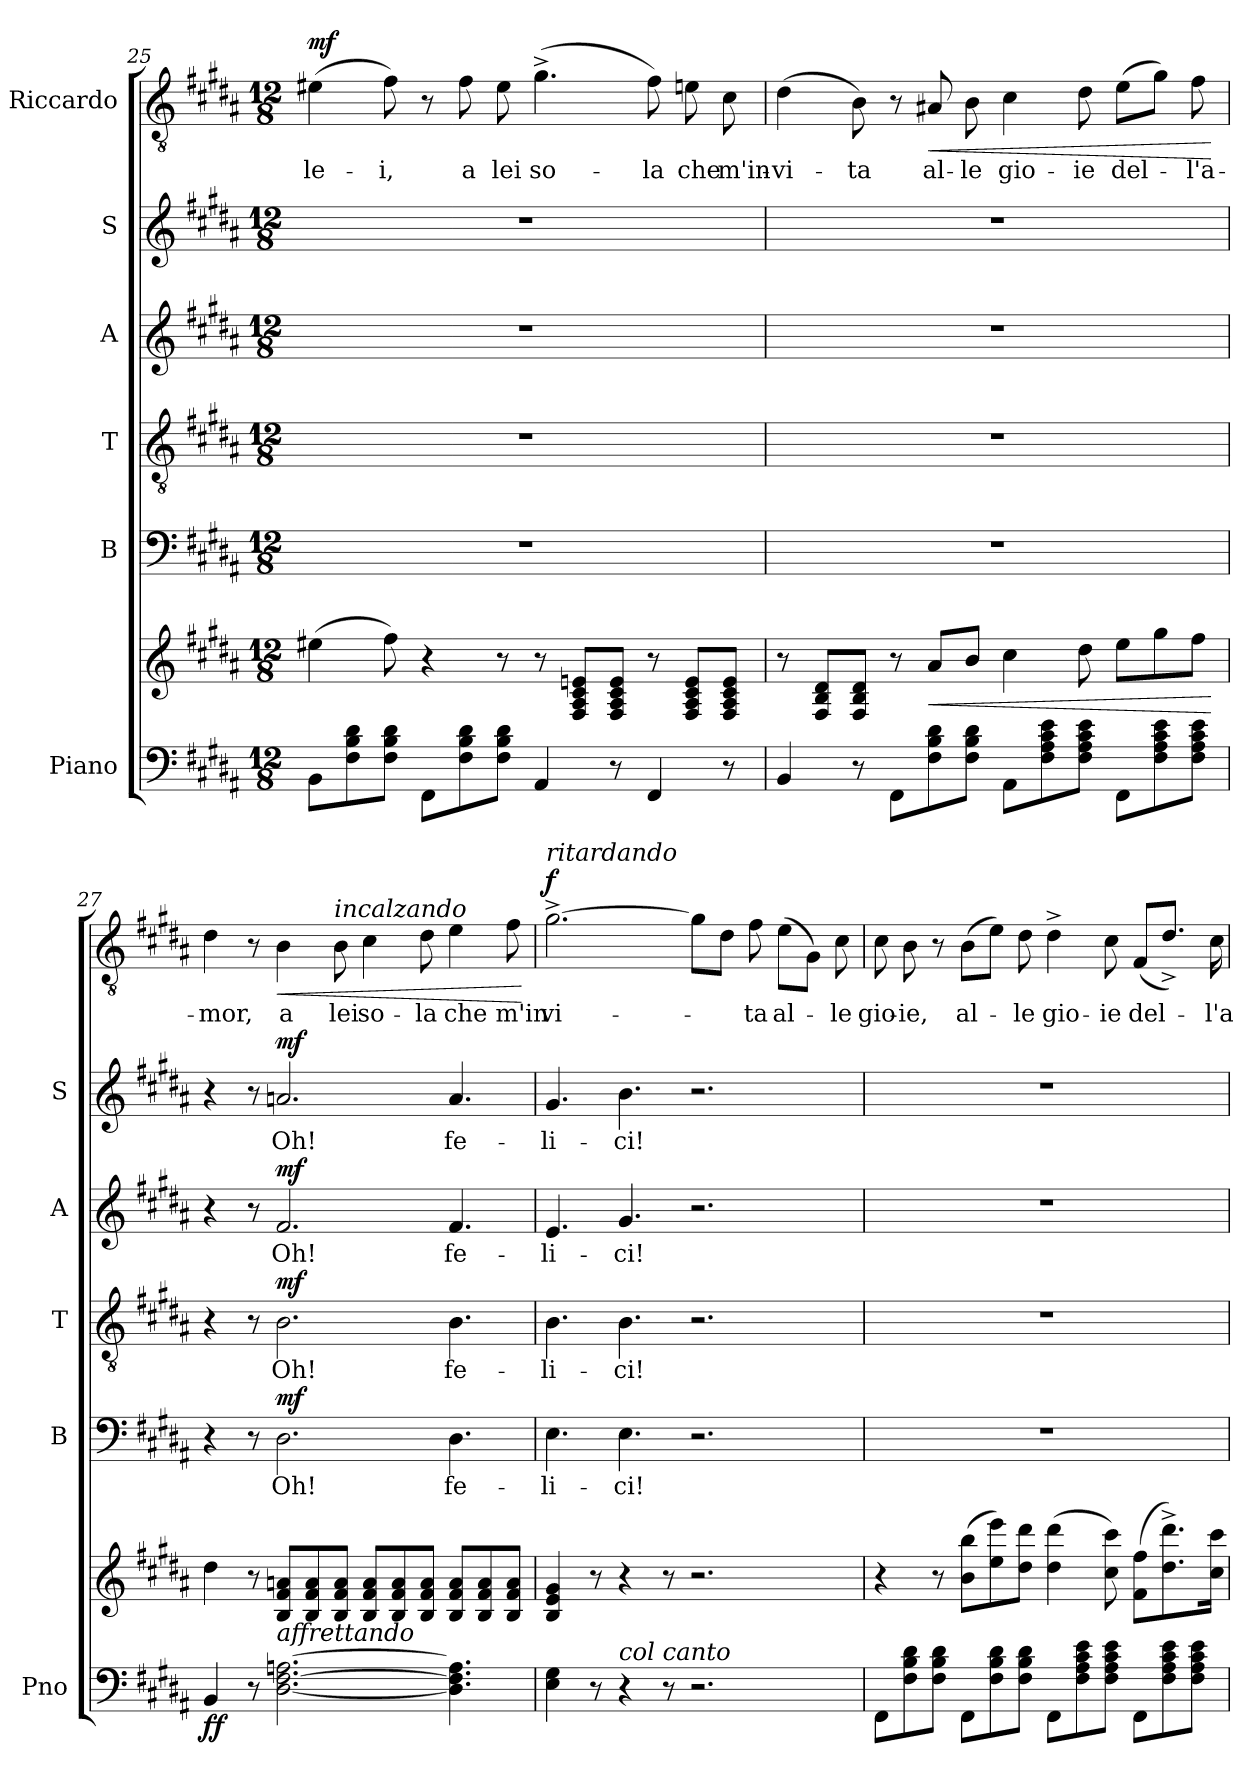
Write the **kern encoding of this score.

**kern	**kern	**dynam	**kern	**text	**dynam	**kern	**text	**dynam	**kern	**text	**dynam	**kern	**text	**dynam	**kern	**text	**dynam
*part6	*part6	*part6	*part5	*part5	*part5	*part4	*part4	*part4	*part3	*part3	*part3	*part2	*part2	*part2	*part1	*part1	*part1
*staff7	*staff6	*staff6/7	*staff5	*staff5	*staff5	*staff4	*staff4	*staff4	*staff3	*staff3	*staff3	*staff2	*staff2	*staff2	*staff1	*staff1	*staff1
*I"Piano	*	*	*I"B	*	*	*I"T	*	*	*I"A	*	*	*I"S	*	*	*I"Riccardo	*	*
*I'Pno	*	*	*I'B	*	*	*I'T	*	*	*I'A	*	*	*I'S	*	*	*	*	*
*clefF4	*clefG2	*	*clefF4	*	*	*clefGv2	*	*	*clefG2	*	*	*clefG2	*	*	*clefGv2	*	*
*k[f#c#g#d#a#]	*k[f#c#g#d#a#]	*	*k[f#c#g#d#a#]	*	*	*k[f#c#g#d#a#]	*	*	*k[f#c#g#d#a#]	*	*	*k[f#c#g#d#a#]	*	*	*k[f#c#g#d#a#]	*	*
*M12/8	*M12/8	*	*M12/8	*	*	*M12/8	*	*	*M12/8	*	*	*M12/8	*	*	*M12/8	*	*
=25	=25	=25	=25	=25	=25	=25	=25	=25	=25	=25	=25	=25	=25	=25	=25	=25	=25
!	!	!LO:DY:b=2	!	!	!	!	!	!	!	!	!	!	!	!	!	!	!
!	!	!LO:DY:n=1:b	!	!	!	!	!	!	!	!	!	!	!	!	!	!	!LO:DY:a
8BB\L	(4ee#X\	mf mf	1.r	.	.	1.r	.	.	1.r	.	.	1.r	.	.	(4e#X\	le-	mf
8F#\ 8B\ 8d#\	.	.	.	.	.	.	.	.	.	.	.	.	.	.	.	.	.
8F#\ 8B\ 8d#\J	8ff#\)	.	.	.	.	.	.	.	.	.	.	.	.	.	8f#\)	-i,	.
8FF#\L	4r	.	.	.	.	.	.	.	.	.	.	.	.	.	8r	.	.
8F#\ 8B\ 8d#\	.	.	.	.	.	.	.	.	.	.	.	.	.	.	8f#\	a	.
8F#\ 8B\ 8d#\J	8r	.	.	.	.	.	.	.	.	.	.	.	.	.	8e#\	lei	.
4AA#/	8r	.	.	.	.	.	.	.	.	.	.	.	.	.	(4.g#^\	so-	.
.	8F#/ 8A#/ 8c#/ 8en/L	.	.	.	.	.	.	.	.	.	.	.	.	.	.	.	.
8r	8F#/ 8A#/ 8c#/ 8e/J	.	.	.	.	.	.	.	.	.	.	.	.	.	.	.	.
4FF#/	8r	.	.	.	.	.	.	.	.	.	.	.	.	.	8f#\)	-la	.
.	8F#/ 8A#/ 8c#/ 8e/L	.	.	.	.	.	.	.	.	.	.	.	.	.	8en\	che	.
8r	8F#/ 8A#/ 8c#/ 8e/J	.	.	.	.	.	.	.	.	.	.	.	.	.	8c#\	m'in-	.
!!LO:LB:g=z
=26	=26	=26	=26	=26	=26	=26	=26	=26	=26	=26	=26	=26	=26	=26	=26	=26	=26
4BB/	8r	.	1.r	.	.	1.r	.	.	1.r	.	.	1.r	.	.	(4d#\	-vi-	.
.	8F#/ 8B/ 8d#/L	.	.	.	.	.	.	.	.	.	.	.	.	.	.	.	.
8r	8F#/ 8B/ 8d#/J	.	.	.	.	.	.	.	.	.	.	.	.	.	8B\)	-ta	.
8FF#\L	8r	.	.	.	.	.	.	.	.	.	.	.	.	.	8r	.	.
!	!	!LO:HP:b	!	!	!	!	!	!	!	!	!	!	!	!	!	!	!LO:HP:b
8F#\ 8B\ 8d#\	8a#/L	<	.	.	.	.	.	.	.	.	.	.	.	.	8A#X/	al-	<
8F#\ 8B\ 8d#\J	8b/J	.	.	.	.	.	.	.	.	.	.	.	.	.	8B\	-le	.
8AA#\L	4cc#\	.	.	.	.	.	.	.	.	.	.	.	.	.	4c#\	gio-	.
8F#\ 8A#\ 8c#\ 8e\	.	.	.	.	.	.	.	.	.	.	.	.	.	.	.	.	.
8F#\ 8A#\ 8c#\ 8e\J	8dd#\	.	.	.	.	.	.	.	.	.	.	.	.	.	8d#\	-ie	.
8FF#\L	8ee\L	.	.	.	.	.	.	.	.	.	.	.	.	.	(8e\L	del-	.
8F#\ 8A#\ 8c#\ 8e\	8gg#\	.	.	.	.	.	.	.	.	.	.	.	.	.	8g#\J)	.	.
8F#\ 8A#\ 8c#\ 8e\J	8ff#\J	.	.	.	.	.	.	.	.	.	.	.	.	.	8f#\	-l'a-	.
.	.	[	.	.	.	.	.	.	.	.	.	.	.	.	.	.	[
=27	=27	=27	=27	=27	=27	=27	=27	=27	=27	=27	=27	=27	=27	=27	=27	=27	=27
!	!	!LO:DY:b=2	!	!	!	!	!	!	!	!	!	!	!	!	!	!	!
!	!	!LO:DY:n=1:b	!	!	!	!	!	!	!	!	!	!	!	!	!	!	!
4BB/	4dd#\	f f	4r	.	.	4r	.	.	4r	.	.	4r	.	.	4d#\	-mor,	.
8r	8r	.	8r	.	.	8r	.	.	8r	.	.	8r	.	.	8r	.	.
!LO:TX:a:i:t=affrettando	!	!	!	!	!	!	!	!	!	!	!	!	!	!	!	!	!
!	!	!	!	!	!LO:DY:a	!	!	!LO:DY:a	!	!	!LO:DY:a	!	!	!LO:DY:a	!	!	!LO:HP:b
[2.D#\ [2.F#\ [2.An\	8B/ 8f#/ 8an/L	.	2.D#\	Oh!	mf	2.B\	Oh!	mf	2.f#/	Oh!	mf	2.an/	Oh!	mf	4B\	a	<
.	8B/ 8f#/ 8a/	.	.	.	.	.	.	.	.	.	.	.	.	.	.	.	.
!	!	!	!	!	!	!	!	!	!	!	!	!	!	!	!LO:TX:a:i:t=incalzando	!	!
.	8B/ 8f#/ 8a/J	.	.	.	.	.	.	.	.	.	.	.	.	.	8B\	lei	.
.	8B/ 8f#/ 8a/L	.	.	.	.	.	.	.	.	.	.	.	.	.	4c#\	so-	.
.	8B/ 8f#/ 8a/	.	.	.	.	.	.	.	.	.	.	.	.	.	.	.	.
.	8B/ 8f#/ 8a/J	.	.	.	.	.	.	.	.	.	.	.	.	.	8d#\	-la	.
4.D#\] 4.F#\] 4.A\]	8B/ 8f#/ 8a/L	.	4.D#\	fe-	.	4.B\	fe-	.	4.f#/	fe-	.	4.a/	fe-	.	4e\	che	.
.	8B/ 8f#/ 8a/	.	.	.	.	.	.	.	.	.	.	.	.	.	.	.	.
.	8B/ 8f#/ 8a/J	.	.	.	.	.	.	.	.	.	.	.	.	.	8f#\	m'in	.
.	.	.	.	.	.	.	.	.	.	.	.	.	.	.	.	.	[
=28	=28	=28	=28	=28	=28	=28	=28	=28	=28	=28	=28	=28	=28	=28	=28	=28	=28
!	!	!	!	!	!	!	!	!	!	!	!	!	!	!	!LO:TX:a:i:t=ritardando	!	!
!	!	!	!	!	!	!	!	!	!	!	!	!	!	!	!	!	!LO:DY:a
4E\ 4G#\	4B/ 4e/ 4g#/	.	4.E\	-li-	.	4.B\	-li-	.	4.e/	-li-	.	4.g#/	-li-	.	[2.g#^\	vi-	f
8r	8r	.	.	.	.	.	.	.	.	.	.	.	.	.	.	.	.
!LO:TX:a:i:t=col canto	!	!	!	!	!	!	!	!	!	!	!	!	!	!	!	!	!
4r	4r	.	4.E\	-ci!	.	4.B\	-ci!	.	4.g#/	-ci!	.	4.b\	-ci!	.	.	.	.
8r	8r	.	.	.	.	.	.	.	.	.	.	.	.	.	.	.	.
2.r	2.r	.	2.r	.	.	2.r	.	.	2.r	.	.	2.r	.	.	8g#\L]	.	.
.	.	.	.	.	.	.	.	.	.	.	.	.	.	.	8d#\J	.	.
.	.	.	.	.	.	.	.	.	.	.	.	.	.	.	8f#\	-ta	.
.	.	.	.	.	.	.	.	.	.	.	.	.	.	.	(8e\L	al-	.
.	.	.	.	.	.	.	.	.	.	.	.	.	.	.	8G#\J)	.	.
.	.	.	.	.	.	.	.	.	.	.	.	.	.	.	8c#\	-le	.
!!LO:PB:g=z
=29	=29	=29	=29	=29	=29	=29	=29	=29	=29	=29	=29	=29	=29	=29	=29	=29	=29
8FF#\L	4r	.	1.r	.	.	1.r	.	.	1.r	.	.	1.r	.	.	8c#\	gio-	.
8F#\ 8B\ 8d#\	.	.	.	.	.	.	.	.	.	.	.	.	.	.	8B\	-ie,	.
8F#\ 8B\ 8d#\J	8r	.	.	.	.	.	.	.	.	.	.	.	.	.	8r	.	.
8FF#\L	(8b\ 8bb\L	.	.	.	.	.	.	.	.	.	.	.	.	.	(8B\L	al-	.
8F#\ 8B\ 8d#\	8ee\ 8eee\)	.	.	.	.	.	.	.	.	.	.	.	.	.	8e\J)	.	.
8F#\ 8B\ 8d#\J	8dd#\ 8ddd#\J	.	.	.	.	.	.	.	.	.	.	.	.	.	8d#\	-le	.
8FF#\L	(4dd#\ 4ddd#\	.	.	.	.	.	.	.	.	.	.	.	.	.	4d#^\	gio-	.
8F#\ 8A#\ 8c#\ 8e\	.	.	.	.	.	.	.	.	.	.	.	.	.	.	.	.	.
8F#\ 8A#\ 8c#\ 8e\J	8cc#\ 8ccc#\)	.	.	.	.	.	.	.	.	.	.	.	.	.	8c#\	-ie	.
8FF#\L	(8f#\ 8ff#\L	.	.	.	.	.	.	.	.	.	.	.	.	.	(8F#/L	del-	.
8F#\ 8A#\ 8c#\ 8e\	8.dd#\^ 8.ddd#\^)	.	.	.	.	.	.	.	.	.	.	.	.	.	8.d#^/J)	.	.
8F#\ 8A#\ 8c#\ 8e\J	.	.	.	.	.	.	.	.	.	.	.	.	.	.	.	.	.
.	16cc#\ 16ccc#\Jk	.	.	.	.	.	.	.	.	.	.	.	.	.	16c#\	-l'a-	.
=	=	=	=	=	=	=	=	=	=	=	=	=	=	=	=	=	=
*-	*-	*-	*-	*-	*-	*-	*-	*-	*-	*-	*-	*-	*-	*-	*-	*-	*-
